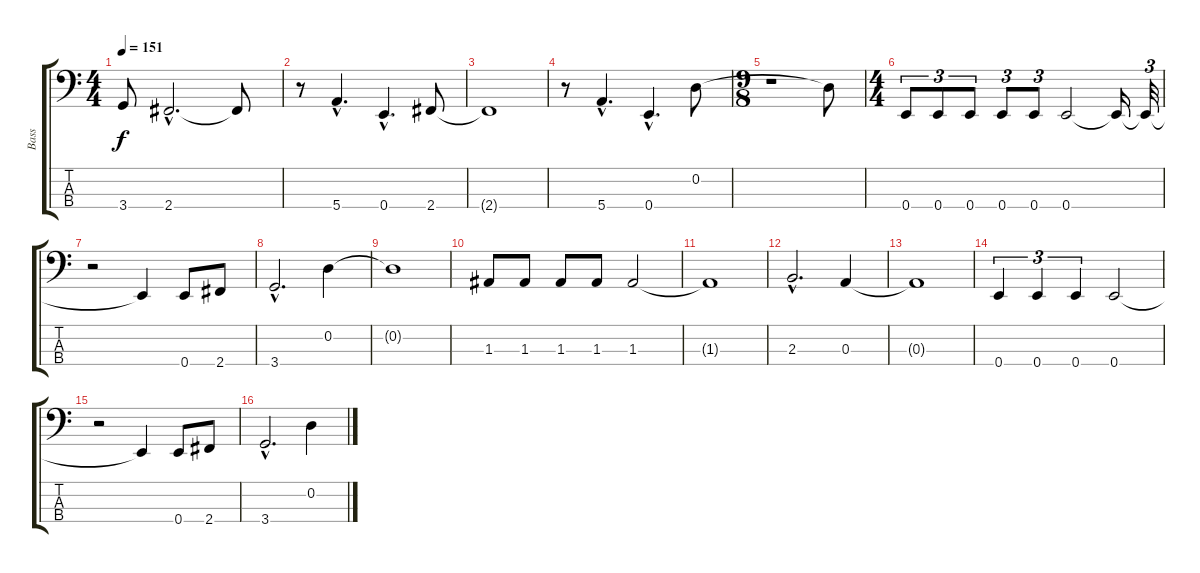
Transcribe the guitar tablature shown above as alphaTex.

\track ("Bass" "Bass") {instrument fretlessbass}
\staff {score tabs}
\tuning (G2 D2 A1 E1) {hide}
\ts (4 4)
\tempo 151
\clef f4
\ks c
3.4{t}.8{dy f} 2.4{hac}.2{d} 2.4{t}.8 |
r.8 5.4{hac}.4{d} 0.4{hac}.4{d} 2.4.8 |
2.4{t}.1 |
r.8 5.4{hac}.4{d} 0.4{hac}.4{d} 0.2.8 |
\ts (9 8)
r.1 0.2{t}.8 |
\ts (4 4)
0.4.8{tu (3 2)} 0.4.8{tu (3 2)} 0.4.8{tu (3 2)} 0.4.8{tu (3 2)} 0.4.8{tu (3 2)} 0.4.2 0.4{t}.16 0.4{t}.32{tu (3 2)} |
r.2 0.4{t}.4 0.4.8 2.4.8 |
3.4{hac}.2{d} 0.2.4 |
0.2{t}.1 |
1.3.8 1.3.8 1.3.8 1.3.8 1.3.2 |
1.3{t}.1 |
2.3{hac}.2{d} 0.3.4 |
0.3{t}.1 |
0.4.4{tu (3 2)} 0.4.4{tu (3 2)} 0.4.4{tu (3 2)} 0.4.2 |
r.2 0.4{t}.4 0.4.8 2.4.8 |
3.4{hac}.2{d} 0.2.4
